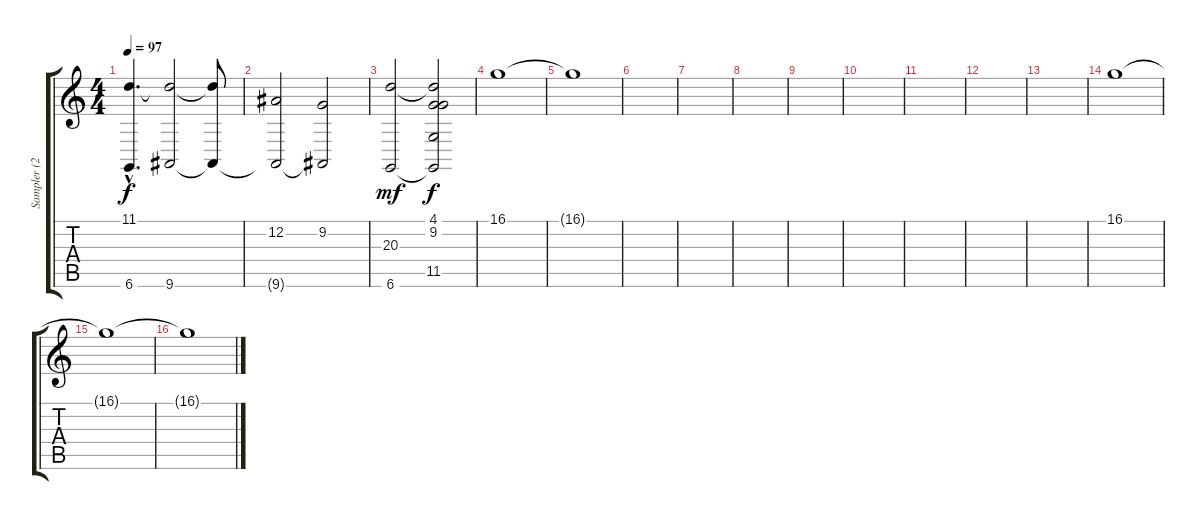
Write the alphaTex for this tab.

\track ("Sampler (2)" "Sampler (2") {instrument stringensemble2}
\staff {score tabs}
\tuning (Eb4 Bb3 Gb3 Db3 Ab2 Db2) {hide}
\ts (4 4)
\tempo 97
\clef g2
\ks c
(11.1{hac} 6.6{hac}).4{d dy f instrument stringensemble2} (11.1{t} 9.6).2 (11.1{t} 9.6{t}).8 |
(12.2 9.6{t}).2 (9.2 9.6{t}).2 |
(20.3 6.6).2{dy mf} (4.1 9.2 20.3{t} 11.5 6.6{t}).2{dy f instrument reversecymbal} |
16.1.1{instrument stringensemble2} |
16.1{t}.1 |
|
|
|
|
|
|
|
|
16.1.1 |
16.1{t}.1 |
16.1{t}.1
